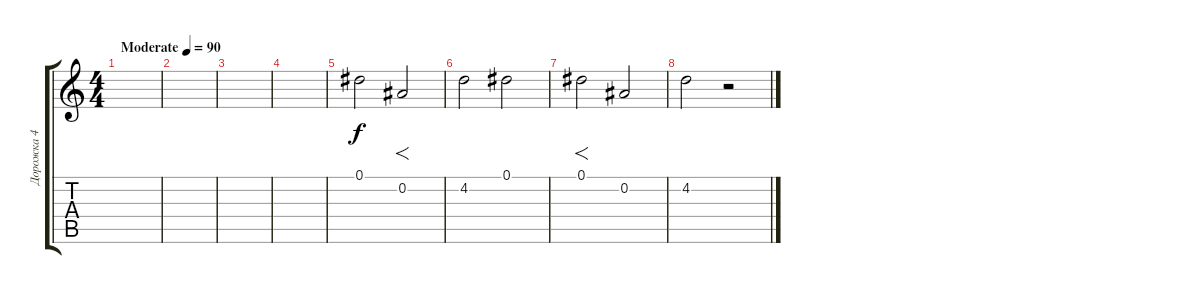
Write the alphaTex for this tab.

\track ("Дорожка 4" "Дорожка 4") {instrument distortionguitar}
\staff {score tabs}
\tuning (Eb4 Bb3 Gb3 Db3 Ab2 Eb2) {hide}
\ts (4 4)
\tempo (90 "Moderate")
\clef g2
\ks c
|
|
|
|
0.1.2 0.2.2{f} |
4.2.2 0.1.2 |
0.1.2{f} 0.2.2 |
4.2.2 r.2
